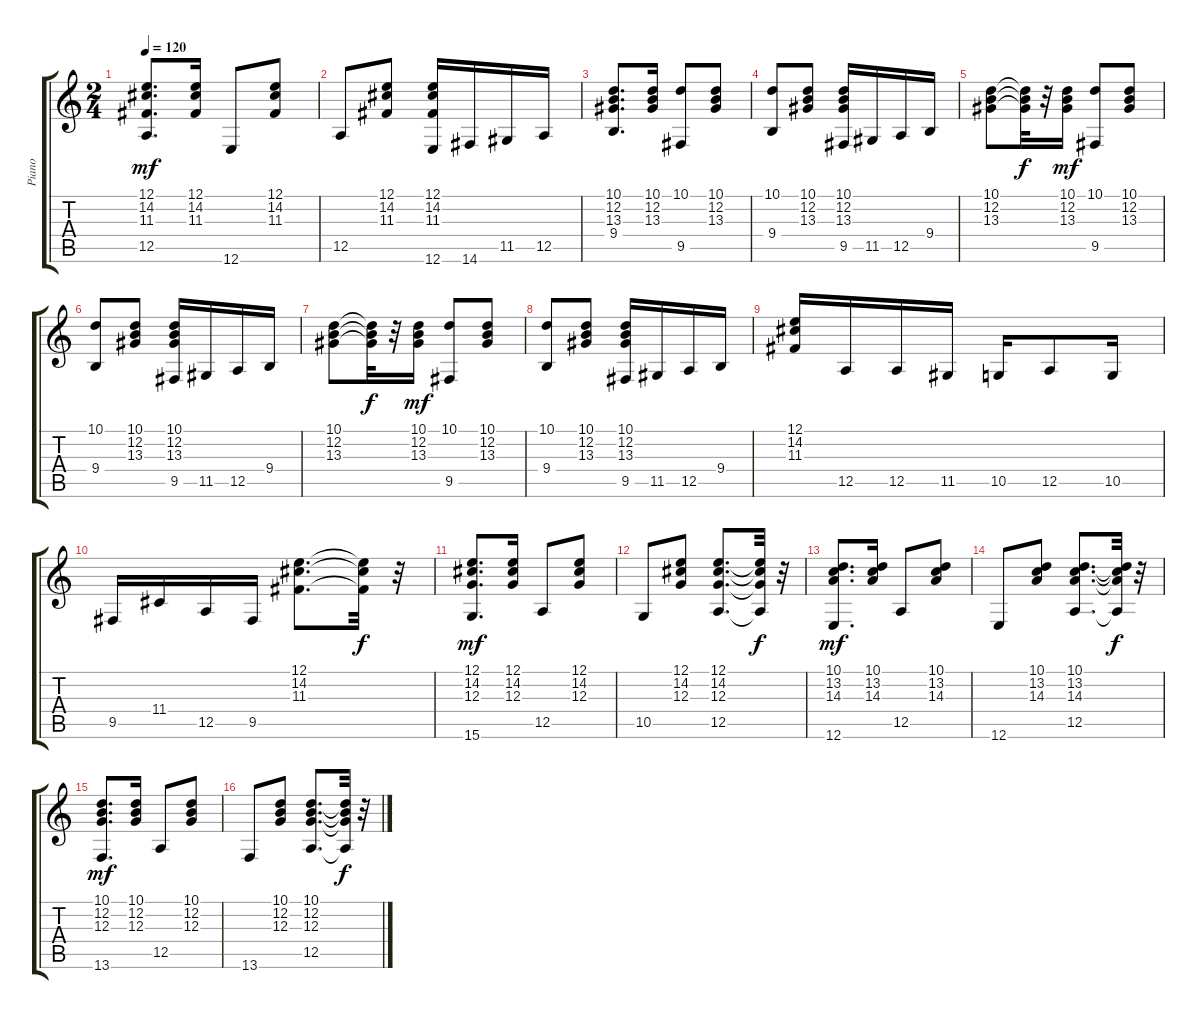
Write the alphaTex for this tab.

\track ("Piano" "Piano") {instrument acousticgrandpiano}
\staff {score tabs}
\tuning (E4 B3 G3 D3 A2 E2) {hide}
\ts (2 4)
\tempo 120
\clef g2
\ks c
(12.1 14.2 11.3 12.5).8{d dy mf} (12.1 14.2 11.3).16 12.6.8 (12.1 14.2 11.3).8 |
12.5.8 (12.1 14.2 11.3).8 (12.1 14.2 11.3 12.6).16 14.6.16 11.5.16 12.5.16 |
(10.1 12.2 13.3 9.4).8{d} (10.1 12.2 13.3).16 (10.1 9.5).8 (10.1 12.2 13.3).8 |
(10.1 9.4).8 (10.1 12.2 13.3).8 (10.1 12.2 13.3 9.5).16 11.5.16 12.5.16 9.4.16 |
(10.1 12.2 13.3).8 (10.1{t} 12.2{t} 13.3{t}).32{dy f} r.32 (10.1 12.2 13.3).16{dy mf} (10.1 9.5).8 (10.1 12.2 13.3).8 |
(10.1 9.4).8 (10.1 12.2 13.3).8 (10.1 12.2 13.3 9.5).16 11.5.16 12.5.16 9.4.16 |
(10.1 12.2 13.3).8 (10.1{t} 12.2{t} 13.3{t}).32{dy f} r.32 (10.1 12.2 13.3).16{dy mf} (10.1 9.5).8 (10.1 12.2 13.3).8 |
(10.1 9.4).8 (10.1 12.2 13.3).8 (10.1 12.2 13.3 9.5).16 11.5.16 12.5.16 9.4.16 |
(12.1 14.2 11.3).16 12.5.16 12.5.16 11.5.16 10.5.16 12.5.8 10.5.16 |
9.5.16 11.4.16 12.5.16 9.5.16 (12.1 14.2 11.3).8{d} (12.1{t} 14.2{t} 11.3{t}).32{dy f} r.32 |
(12.1 14.2 12.3 15.6).8{d dy mf} (12.1 14.2 12.3).16 12.5.8 (12.1 14.2 12.3).8 |
10.5.8 (12.1 14.2 12.3).8 (12.1 14.2 12.3 12.5).8{d} (12.1{t} 14.2{t} 12.3{t} 12.5{t}).32{dy f} r.32 |
(10.1 13.2 14.3 12.6).8{d dy mf} (10.1 13.2 14.3).16 12.5.8 (10.1 13.2 14.3).8 |
12.6.8 (10.1 13.2 14.3).8 (10.1 13.2 14.3 12.5).8{d} (10.1{t} 13.2{t} 14.3{t} 12.5{t}).32{dy f} r.32 |
(10.1 12.2 12.3 13.6).8{d dy mf} (10.1 12.2 12.3).16 12.5.8 (10.1 12.2 12.3).8 |
13.6.8 (10.1 12.2 12.3).8 (10.1 12.2 12.3 12.5).8{d} (10.1{t} 12.2{t} 12.3{t} 12.5{t}).32{dy f} r.32
